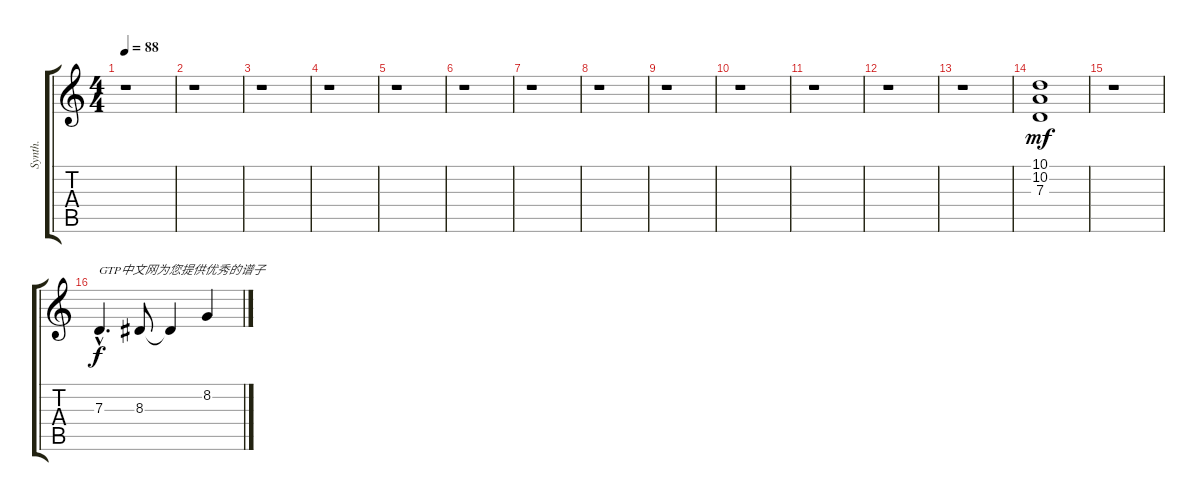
\track ("Synth." "Synth.") {instrument sitar}
\staff {score tabs}
\tuning (E4 B3 G3 D3 A2 E2) {hide}
\ts (4 4)
\tempo 88
\clef g2
\ks c
r.1{dy mf instrument sitar} |
r.1 |
r.1 |
r.1 |
r.1 |
r.1 |
r.1 |
r.1 |
r.1 |
r.1 |
r.1 |
r.1 |
r.1 |
(10.1 10.2 7.3).1 |
r.1 |
7.3{hac}.4{d txt "GTP中文网为您提供优秀的谱子" dy f} 8.3.8 8.3{t}.4 8.2.4
